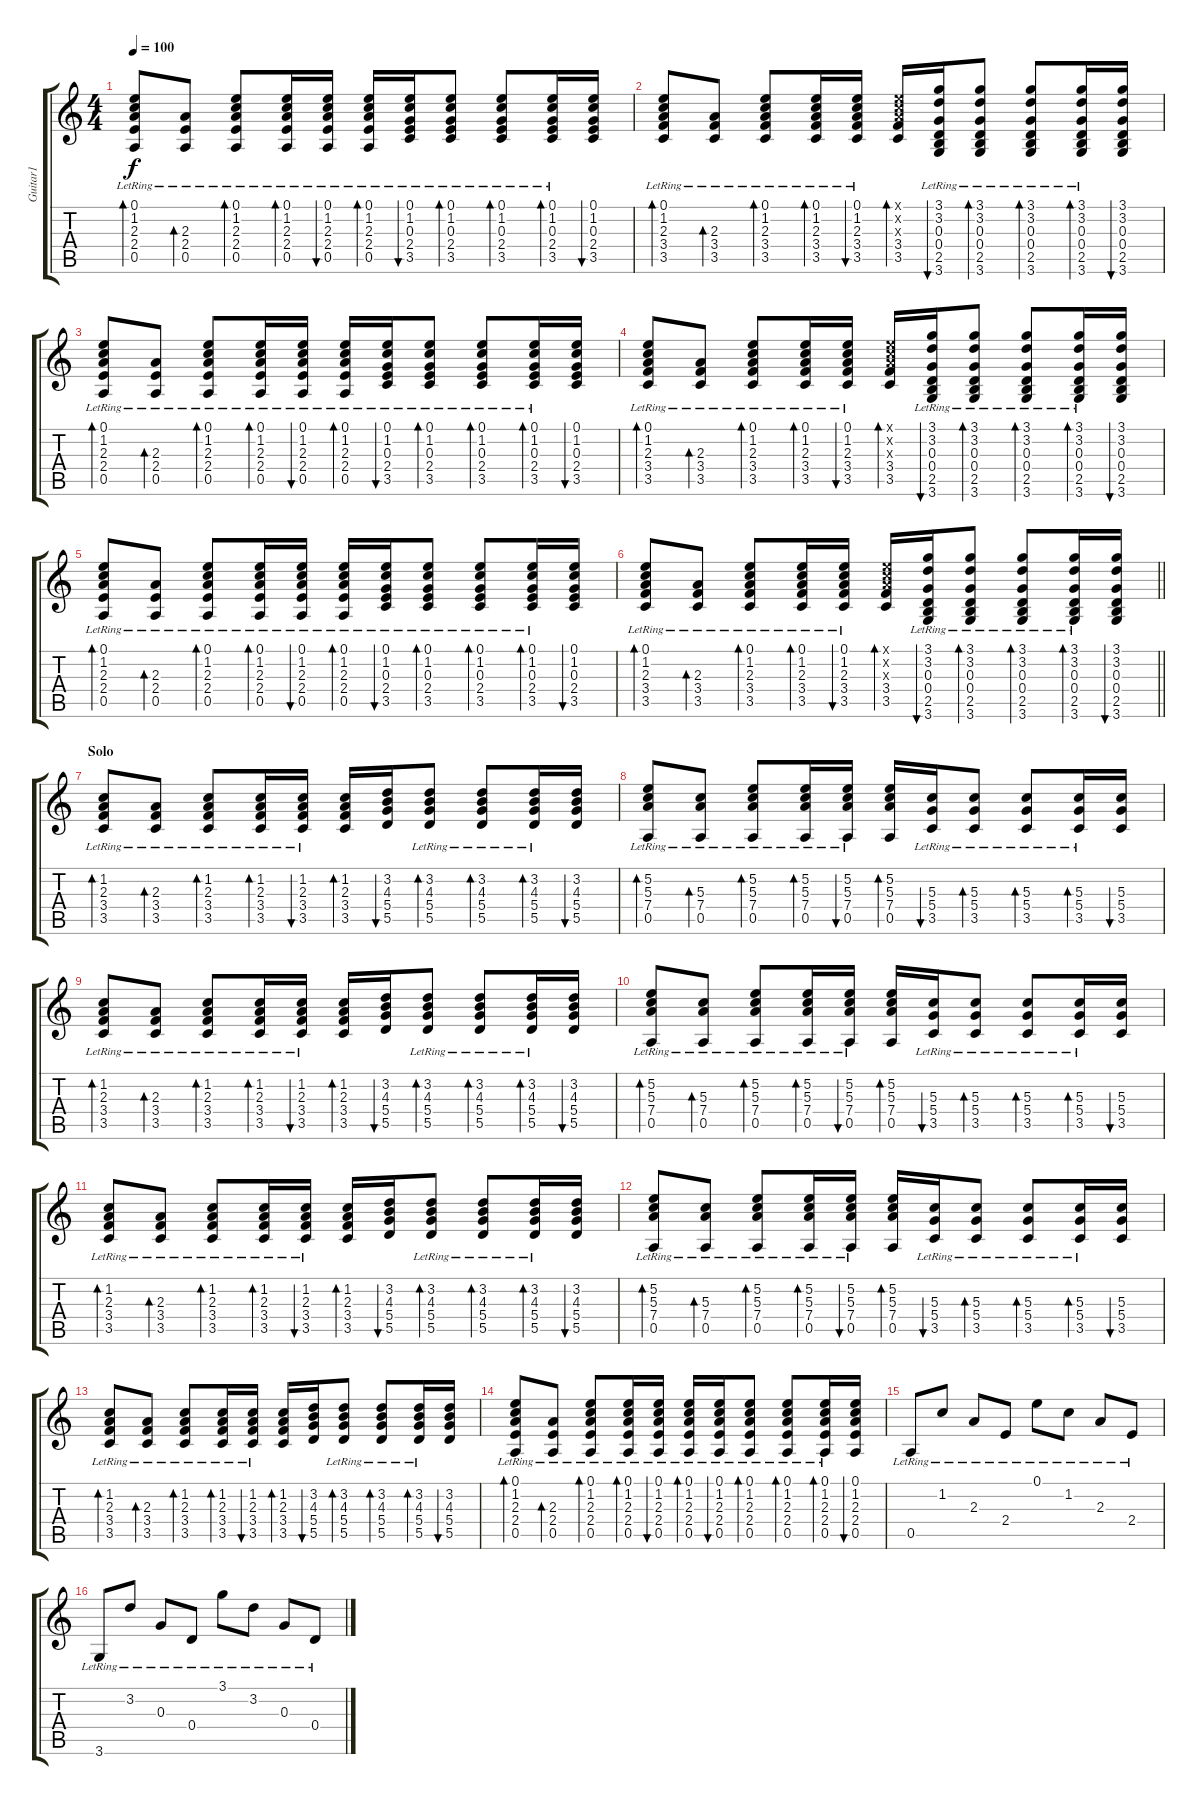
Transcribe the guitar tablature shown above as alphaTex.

\track ("Guitar1" "Guitar1") {instrument acousticguitarsteel}
\staff {score tabs}
\tuning (E4 B3 G3 D3 A2 E2) {hide}
\ts (4 4)
\tempo 100
\clef g2
\ks c
(0.1{lr} 1.2{lr} 2.3{lr} 2.4{lr} 0.5{lr}).8{bd 30 dy f} (2.3{lr} 2.4{lr} 0.5{lr}).8{bd 30} (0.1{lr} 1.2{lr} 2.3{lr} 2.4{lr} 0.5{lr}).8{bd 30} (0.1{lr} 1.2{lr} 2.3{lr} 2.4{lr} 0.5{lr}).16{bd 30} (0.1{lr} 1.2{lr} 2.3{lr} 2.4{lr} 0.5{lr}).16{bu 30} (0.1{lr} 1.2{lr} 2.3{lr} 2.4{lr} 0.5{lr}).16{bd 30} (0.1{lr} 1.2{lr} 0.3{lr} 2.4{lr} 3.5{lr}).16{bu 30} (0.1{lr} 1.2{lr} 0.3{lr} 2.4{lr} 3.5{lr}).8{bd 30} (0.1{lr} 1.2{lr} 0.3{lr} 2.4{lr} 3.5{lr}).8{bd 30} (0.1{lr} 1.2{lr} 0.3{lr} 2.4{lr} 3.5{lr}).16{bd 30} (0.1 1.2 0.3 2.4 3.5).16{bu 30} |
(0.1{lr} 1.2{lr} 2.3{lr} 3.4{lr} 3.5{lr}).8{bd 30} (2.3{lr} 3.4{lr} 3.5{lr}).8{bd 30} (0.1{lr} 1.2{lr} 2.3{lr} 3.4{lr} 3.5{lr}).8{bd 30} (0.1{lr} 1.2{lr} 2.3{lr} 3.4{lr} 3.5{lr}).16{bd 30} (0.1{lr} 1.2{lr} 2.3{lr} 3.4{lr} 3.5{lr}).16{bu 30} (0.1{x} 1.2{x} 2.3{x} 3.4 3.5).16{bd 30} (3.1{lr} 3.2{lr} 0.3{lr} 0.4{lr} 2.5{lr} 3.6{lr}).16{bu 30} (3.1{lr} 3.2{lr} 0.3{lr} 0.4{lr} 2.5{lr} 3.6{lr}).8{bd 30} (3.1{lr} 3.2{lr} 0.3{lr} 0.4{lr} 2.5{lr} 3.6{lr}).8{bd 30} (3.1{lr} 3.2{lr} 0.3{lr} 0.4{lr} 2.5{lr} 3.6{lr}).16{bd 30} (3.1 3.2 0.3 0.4 2.5 3.6).16{bu 30} |
(0.1{lr} 1.2{lr} 2.3{lr} 2.4{lr} 0.5{lr}).8{bd 30} (2.3{lr} 2.4{lr} 0.5{lr}).8{bd 30} (0.1{lr} 1.2{lr} 2.3{lr} 2.4{lr} 0.5{lr}).8{bd 30} (0.1{lr} 1.2{lr} 2.3{lr} 2.4{lr} 0.5{lr}).16{bd 30} (0.1{lr} 1.2{lr} 2.3{lr} 2.4{lr} 0.5{lr}).16{bu 30} (0.1{lr} 1.2{lr} 2.3{lr} 2.4{lr} 0.5{lr}).16{bd 30} (0.1{lr} 1.2{lr} 0.3{lr} 2.4{lr} 3.5{lr}).16{bu 30} (0.1{lr} 1.2{lr} 0.3{lr} 2.4{lr} 3.5{lr}).8{bd 30} (0.1{lr} 1.2{lr} 0.3{lr} 2.4{lr} 3.5{lr}).8{bd 30} (0.1{lr} 1.2{lr} 0.3{lr} 2.4{lr} 3.5{lr}).16{bd 30} (0.1 1.2 0.3 2.4 3.5).16{bu 30} |
(0.1{lr} 1.2{lr} 2.3{lr} 3.4{lr} 3.5{lr}).8{bd 30} (2.3{lr} 3.4{lr} 3.5{lr}).8{bd 30} (0.1{lr} 1.2{lr} 2.3{lr} 3.4{lr} 3.5{lr}).8{bd 30} (0.1{lr} 1.2{lr} 2.3{lr} 3.4{lr} 3.5{lr}).16{bd 30} (0.1{lr} 1.2{lr} 2.3{lr} 3.4{lr} 3.5{lr}).16{bu 30} (0.1{x} 1.2{x} 2.3{x} 3.4 3.5).16{bd 30} (3.1{lr} 3.2{lr} 0.3{lr} 0.4{lr} 2.5{lr} 3.6{lr}).16{bu 30} (3.1{lr} 3.2{lr} 0.3{lr} 0.4{lr} 2.5{lr} 3.6{lr}).8{bd 30} (3.1{lr} 3.2{lr} 0.3{lr} 0.4{lr} 2.5{lr} 3.6{lr}).8{bd 30} (3.1{lr} 3.2{lr} 0.3{lr} 0.4{lr} 2.5{lr} 3.6{lr}).16{bd 30} (3.1 3.2 0.3 0.4 2.5 3.6).16{bu 30} |
(0.1{lr} 1.2{lr} 2.3{lr} 2.4{lr} 0.5{lr}).8{bd 30} (2.3{lr} 2.4{lr} 0.5{lr}).8{bd 30} (0.1{lr} 1.2{lr} 2.3{lr} 2.4{lr} 0.5{lr}).8{bd 30} (0.1{lr} 1.2{lr} 2.3{lr} 2.4{lr} 0.5{lr}).16{bd 30} (0.1{lr} 1.2{lr} 2.3{lr} 2.4{lr} 0.5{lr}).16{bu 30} (0.1{lr} 1.2{lr} 2.3{lr} 2.4{lr} 0.5{lr}).16{bd 30} (0.1{lr} 1.2{lr} 0.3{lr} 2.4{lr} 3.5{lr}).16{bu 30} (0.1{lr} 1.2{lr} 0.3{lr} 2.4{lr} 3.5{lr}).8{bd 30} (0.1{lr} 1.2{lr} 0.3{lr} 2.4{lr} 3.5{lr}).8{bd 30} (0.1{lr} 1.2{lr} 0.3{lr} 2.4{lr} 3.5{lr}).16{bd 30} (0.1 1.2 0.3 2.4 3.5).16{bu 30} |
\barLineRight lightlight
(0.1{lr} 1.2{lr} 2.3{lr} 3.4{lr} 3.5{lr}).8{bd 30} (2.3{lr} 3.4{lr} 3.5{lr}).8{bd 30} (0.1{lr} 1.2{lr} 2.3{lr} 3.4{lr} 3.5{lr}).8{bd 30} (0.1{lr} 1.2{lr} 2.3{lr} 3.4{lr} 3.5{lr}).16{bd 30} (0.1{lr} 1.2{lr} 2.3{lr} 3.4{lr} 3.5{lr}).16{bu 30} (0.1{x} 1.2{x} 2.3{x} 3.4 3.5).16{bd 30} (3.1{lr} 3.2{lr} 0.3{lr} 0.4{lr} 2.5{lr} 3.6{lr}).16{bu 30} (3.1{lr} 3.2{lr} 0.3{lr} 0.4{lr} 2.5{lr} 3.6{lr}).8{bd 30} (3.1{lr} 3.2{lr} 0.3{lr} 0.4{lr} 2.5{lr} 3.6{lr}).8{bd 30} (3.1{lr} 3.2{lr} 0.3{lr} 0.4{lr} 2.5{lr} 3.6{lr}).16{bd 30} (3.1 3.2 0.3 0.4 2.5 3.6).16{bu 30} |
\section ("" "Solo")
(1.2{lr} 2.3{lr} 3.4{lr} 3.5{lr}).8{bd 30} (2.3{lr} 3.4{lr} 3.5{lr}).8{bd 30} (1.2{lr} 2.3{lr} 3.4{lr} 3.5{lr}).8{bd 30} (1.2{lr} 2.3{lr} 3.4{lr} 3.5{lr}).16{bd 30} (1.2{lr} 2.3{lr} 3.4{lr} 3.5{lr}).16{bu 30} (1.2 2.3 3.4 3.5).16{bd 30} (3.2 4.3 5.4 5.5).16{bu 30} (3.2{lr} 4.3{lr} 5.4{lr} 5.5{lr}).8{bd 60} (3.2{lr} 4.3{lr} 5.4{lr} 5.5{lr}).8{bd 60} (3.2{lr} 4.3{lr} 5.4{lr} 5.5{lr}).16{bd 60} (3.2 4.3 5.4 5.5).16{bu 30} |
(5.2{lr} 5.3{lr} 7.4{lr} 0.5{lr}).8{bd 30} (5.3{lr} 7.4{lr} 0.5{lr}).8{bd 30} (5.2{lr} 5.3{lr} 7.4{lr} 0.5{lr}).8{bd 30} (5.2{lr} 5.3{lr} 7.4{lr} 0.5{lr}).16{bd 30} (5.2{lr} 5.3{lr} 7.4{lr} 0.5{lr}).16{bu 30} (5.2 5.3 7.4 0.5).16{bd 30} (5.3{lr} 5.4{lr} 3.5{lr}).16{bu 30} (5.3{lr} 5.4{lr} 3.5{lr}).8{bd 60} (5.3{lr} 5.4{lr} 3.5{lr}).8{bd 60} (5.3{lr} 5.4{lr} 3.5{lr}).16{bd 60} (5.3 5.4 3.5).16{bu 30} |
(1.2{lr} 2.3{lr} 3.4{lr} 3.5{lr}).8{bd 30} (2.3{lr} 3.4{lr} 3.5{lr}).8{bd 30} (1.2{lr} 2.3{lr} 3.4{lr} 3.5{lr}).8{bd 30} (1.2{lr} 2.3{lr} 3.4{lr} 3.5{lr}).16{bd 30} (1.2{lr} 2.3{lr} 3.4{lr} 3.5{lr}).16{bu 30} (1.2 2.3 3.4 3.5).16{bd 30} (3.2 4.3 5.4 5.5).16{bu 30} (3.2{lr} 4.3{lr} 5.4{lr} 5.5{lr}).8{bd 60} (3.2{lr} 4.3{lr} 5.4{lr} 5.5{lr}).8{bd 60} (3.2{lr} 4.3{lr} 5.4{lr} 5.5{lr}).16{bd 60} (3.2 4.3 5.4 5.5).16{bu 30} |
(5.2{lr} 5.3{lr} 7.4{lr} 0.5{lr}).8{bd 30} (5.3{lr} 7.4{lr} 0.5{lr}).8{bd 30} (5.2{lr} 5.3{lr} 7.4{lr} 0.5{lr}).8{bd 30} (5.2{lr} 5.3{lr} 7.4{lr} 0.5{lr}).16{bd 30} (5.2{lr} 5.3{lr} 7.4{lr} 0.5{lr}).16{bu 30} (5.2 5.3 7.4 0.5).16{bd 30} (5.3{lr} 5.4{lr} 3.5{lr}).16{bu 30} (5.3{lr} 5.4{lr} 3.5{lr}).8{bd 60} (5.3{lr} 5.4{lr} 3.5{lr}).8{bd 60} (5.3{lr} 5.4{lr} 3.5{lr}).16{bd 60} (5.3 5.4 3.5).16{bu 30} |
(1.2{lr} 2.3{lr} 3.4{lr} 3.5{lr}).8{bd 30} (2.3{lr} 3.4{lr} 3.5{lr}).8{bd 30} (1.2{lr} 2.3{lr} 3.4{lr} 3.5{lr}).8{bd 30} (1.2{lr} 2.3{lr} 3.4{lr} 3.5{lr}).16{bd 30} (1.2{lr} 2.3{lr} 3.4{lr} 3.5{lr}).16{bu 30} (1.2 2.3 3.4 3.5).16{bd 30} (3.2 4.3 5.4 5.5).16{bu 30} (3.2{lr} 4.3{lr} 5.4{lr} 5.5{lr}).8{bd 60} (3.2{lr} 4.3{lr} 5.4{lr} 5.5{lr}).8{bd 60} (3.2{lr} 4.3{lr} 5.4{lr} 5.5{lr}).16{bd 60} (3.2 4.3 5.4 5.5).16{bu 30} |
(5.2{lr} 5.3{lr} 7.4{lr} 0.5{lr}).8{bd 30} (5.3{lr} 7.4{lr} 0.5{lr}).8{bd 30} (5.2{lr} 5.3{lr} 7.4{lr} 0.5{lr}).8{bd 30} (5.2{lr} 5.3{lr} 7.4{lr} 0.5{lr}).16{bd 30} (5.2{lr} 5.3{lr} 7.4{lr} 0.5{lr}).16{bu 30} (5.2 5.3 7.4 0.5).16{bd 30} (5.3{lr} 5.4{lr} 3.5{lr}).16{bu 30} (5.3{lr} 5.4{lr} 3.5{lr}).8{bd 60} (5.3{lr} 5.4{lr} 3.5{lr}).8{bd 60} (5.3{lr} 5.4{lr} 3.5{lr}).16{bd 60} (5.3 5.4 3.5).16{bu 30} |
(1.2{lr} 2.3{lr} 3.4{lr} 3.5{lr}).8{bd 30} (2.3{lr} 3.4{lr} 3.5{lr}).8{bd 30} (1.2{lr} 2.3{lr} 3.4{lr} 3.5{lr}).8{bd 30} (1.2{lr} 2.3{lr} 3.4{lr} 3.5{lr}).16{bd 30} (1.2{lr} 2.3{lr} 3.4{lr} 3.5{lr}).16{bu 30} (1.2 2.3 3.4 3.5).16{bd 30} (3.2 4.3 5.4 5.5).16{bu 30} (3.2{lr} 4.3{lr} 5.4{lr} 5.5{lr}).8{bd 60} (3.2{lr} 4.3{lr} 5.4{lr} 5.5{lr}).8{bd 60} (3.2{lr} 4.3{lr} 5.4{lr} 5.5{lr}).16{bd 60} (3.2 4.3 5.4 5.5).16{bu 30} |
(0.1{lr} 1.2{lr} 2.3{lr} 2.4{lr} 0.5{lr}).8{bd 30} (2.3{lr} 2.4{lr} 0.5{lr}).8{bd 30} (0.1{lr} 1.2{lr} 2.3{lr} 2.4{lr} 0.5{lr}).8{bd 30} (0.1{lr} 1.2{lr} 2.3{lr} 2.4{lr} 0.5{lr}).16{bd 30} (0.1{lr} 1.2{lr} 2.3{lr} 2.4{lr} 0.5{lr}).16{bu 30} (0.1{lr} 1.2{lr} 2.3{lr} 2.4{lr} 0.5{lr}).16{bd 30} (0.1{lr} 1.2{lr} 2.3{lr} 2.4{lr} 0.5{lr}).16{bu 30} (0.1{lr} 1.2{lr} 2.3{lr} 2.4{lr} 0.5{lr}).8{bd 30} (0.1{lr} 1.2{lr} 2.3{lr} 2.4{lr} 0.5{lr}).8{bd 30} (0.1{lr} 1.2{lr} 2.3{lr} 2.4{lr} 0.5{lr}).16{bd 30} (0.1 1.2 2.3 2.4 0.5).16{bu 30} |
0.5{lr}.8 1.2{lr}.8 2.3{lr}.8 2.4{lr}.8 0.1{lr}.8 1.2{lr}.8 2.3{lr}.8 2.4{lr}.8 |
3.6{lr}.8 3.2{lr}.8 0.3{lr}.8 0.4{lr}.8 3.1{lr}.8 3.2{lr}.8 0.3{lr}.8 0.4{lr}.8
